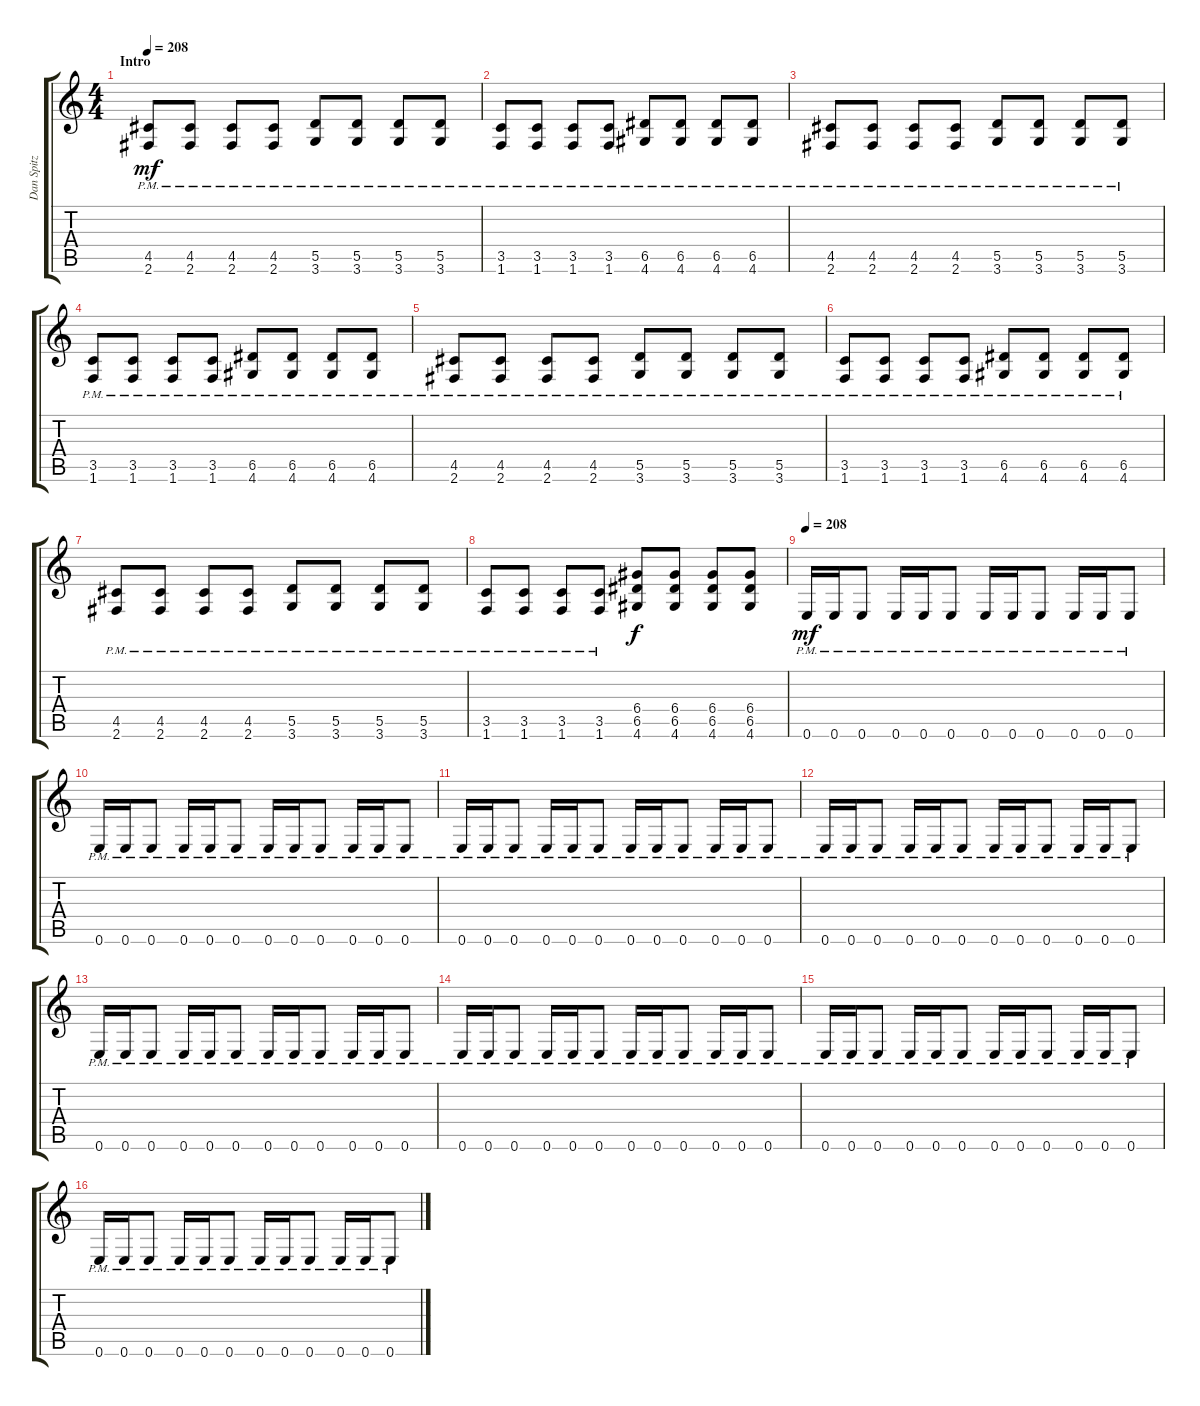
\track ("Dan Spitz" "Dan Spitz") {instrument overdrivenguitar}
\staff {score tabs}
\tuning (E4 B3 G3 D3 A2 E2) {hide}
\ts (4 4)
\section ("" "Intro")
\tempo 208
\tempo 152
\tempo 208
\clef g2
\ks c
(4.5{pm} 2.6{pm}).8{dy mf instrument overdrivenguitar} (4.5{pm} 2.6{pm}).8 (4.5{pm} 2.6{pm}).8 (4.5{pm} 2.6{pm}).8 (5.5{pm} 3.6{pm}).8 (5.5{pm} 3.6{pm}).8 (5.5{pm} 3.6{pm}).8 (5.5{pm} 3.6{pm}).8 |
(3.5{pm} 1.6{pm}).8 (3.5{pm} 1.6{pm}).8 (3.5{pm} 1.6{pm}).8 (3.5{pm} 1.6{pm}).8 (6.5{pm} 4.6{pm}).8 (6.5{pm} 4.6{pm}).8 (6.5{pm} 4.6{pm}).8 (6.5{pm} 4.6{pm}).8 |
(4.5{pm} 2.6{pm}).8 (4.5{pm} 2.6{pm}).8 (4.5{pm} 2.6{pm}).8 (4.5{pm} 2.6{pm}).8 (5.5{pm} 3.6{pm}).8 (5.5{pm} 3.6{pm}).8 (5.5{pm} 3.6{pm}).8 (5.5{pm} 3.6{pm}).8 |
(3.5{pm} 1.6{pm}).8 (3.5{pm} 1.6{pm}).8 (3.5{pm} 1.6{pm}).8 (3.5{pm} 1.6{pm}).8 (6.5{pm} 4.6{pm}).8 (6.5{pm} 4.6{pm}).8 (6.5{pm} 4.6{pm}).8 (6.5{pm} 4.6{pm}).8 |
(4.5{pm} 2.6{pm}).8 (4.5{pm} 2.6{pm}).8 (4.5{pm} 2.6{pm}).8 (4.5{pm} 2.6{pm}).8 (5.5{pm} 3.6{pm}).8 (5.5{pm} 3.6{pm}).8 (5.5{pm} 3.6{pm}).8 (5.5{pm} 3.6{pm}).8 |
(3.5{pm} 1.6{pm}).8 (3.5{pm} 1.6{pm}).8 (3.5{pm} 1.6{pm}).8 (3.5{pm} 1.6{pm}).8 (6.5{pm} 4.6{pm}).8 (6.5{pm} 4.6{pm}).8 (6.5{pm} 4.6{pm}).8 (6.5{pm} 4.6{pm}).8 |
(4.5{pm} 2.6{pm}).8 (4.5{pm} 2.6{pm}).8 (4.5{pm} 2.6{pm}).8 (4.5{pm} 2.6{pm}).8 (5.5{pm} 3.6{pm}).8 (5.5{pm} 3.6{pm}).8 (5.5{pm} 3.6{pm}).8 (5.5{pm} 3.6{pm}).8 |
(3.5{pm} 1.6{pm}).8 (3.5{pm} 1.6{pm}).8 (3.5{pm} 1.6{pm}).8 (3.5{pm} 1.6{pm}).8 (6.4 6.5 4.6).8{dy f} (6.4 6.5 4.6).8 (6.4 6.5 4.6).8 (6.4 6.5 4.6).8 |
\tempo 208
0.6{pm}.16{dy mf} 0.6{pm}.16 0.6{pm}.8 0.6{pm}.16 0.6{pm}.16 0.6{pm}.8 0.6{pm}.16 0.6{pm}.16 0.6{pm}.8 0.6{pm}.16 0.6{pm}.16 0.6{pm}.8 |
0.6{pm}.16 0.6{pm}.16 0.6{pm}.8 0.6{pm}.16 0.6{pm}.16 0.6{pm}.8 0.6{pm}.16 0.6{pm}.16 0.6{pm}.8 0.6{pm}.16 0.6{pm}.16 0.6{pm}.8 |
0.6{pm}.16 0.6{pm}.16 0.6{pm}.8 0.6{pm}.16 0.6{pm}.16 0.6{pm}.8 0.6{pm}.16 0.6{pm}.16 0.6{pm}.8 0.6{pm}.16 0.6{pm}.16 0.6{pm}.8 |
0.6{pm}.16 0.6{pm}.16 0.6{pm}.8 0.6{pm}.16 0.6{pm}.16 0.6{pm}.8 0.6{pm}.16 0.6{pm}.16 0.6{pm}.8 0.6{pm}.16 0.6{pm}.16 0.6{pm}.8 |
0.6{pm}.16 0.6{pm}.16 0.6{pm}.8 0.6{pm}.16 0.6{pm}.16 0.6{pm}.8 0.6{pm}.16 0.6{pm}.16 0.6{pm}.8 0.6{pm}.16 0.6{pm}.16 0.6{pm}.8 |
0.6{pm}.16 0.6{pm}.16 0.6{pm}.8 0.6{pm}.16 0.6{pm}.16 0.6{pm}.8 0.6{pm}.16 0.6{pm}.16 0.6{pm}.8 0.6{pm}.16 0.6{pm}.16 0.6{pm}.8 |
0.6{pm}.16 0.6{pm}.16 0.6{pm}.8 0.6{pm}.16 0.6{pm}.16 0.6{pm}.8 0.6{pm}.16 0.6{pm}.16 0.6{pm}.8 0.6{pm}.16 0.6{pm}.16 0.6{pm}.8 |
0.6{pm}.16 0.6{pm}.16 0.6{pm}.8 0.6{pm}.16 0.6{pm}.16 0.6{pm}.8 0.6{pm}.16 0.6{pm}.16 0.6{pm}.8 0.6{pm}.16 0.6{pm}.16 0.6{pm}.8
